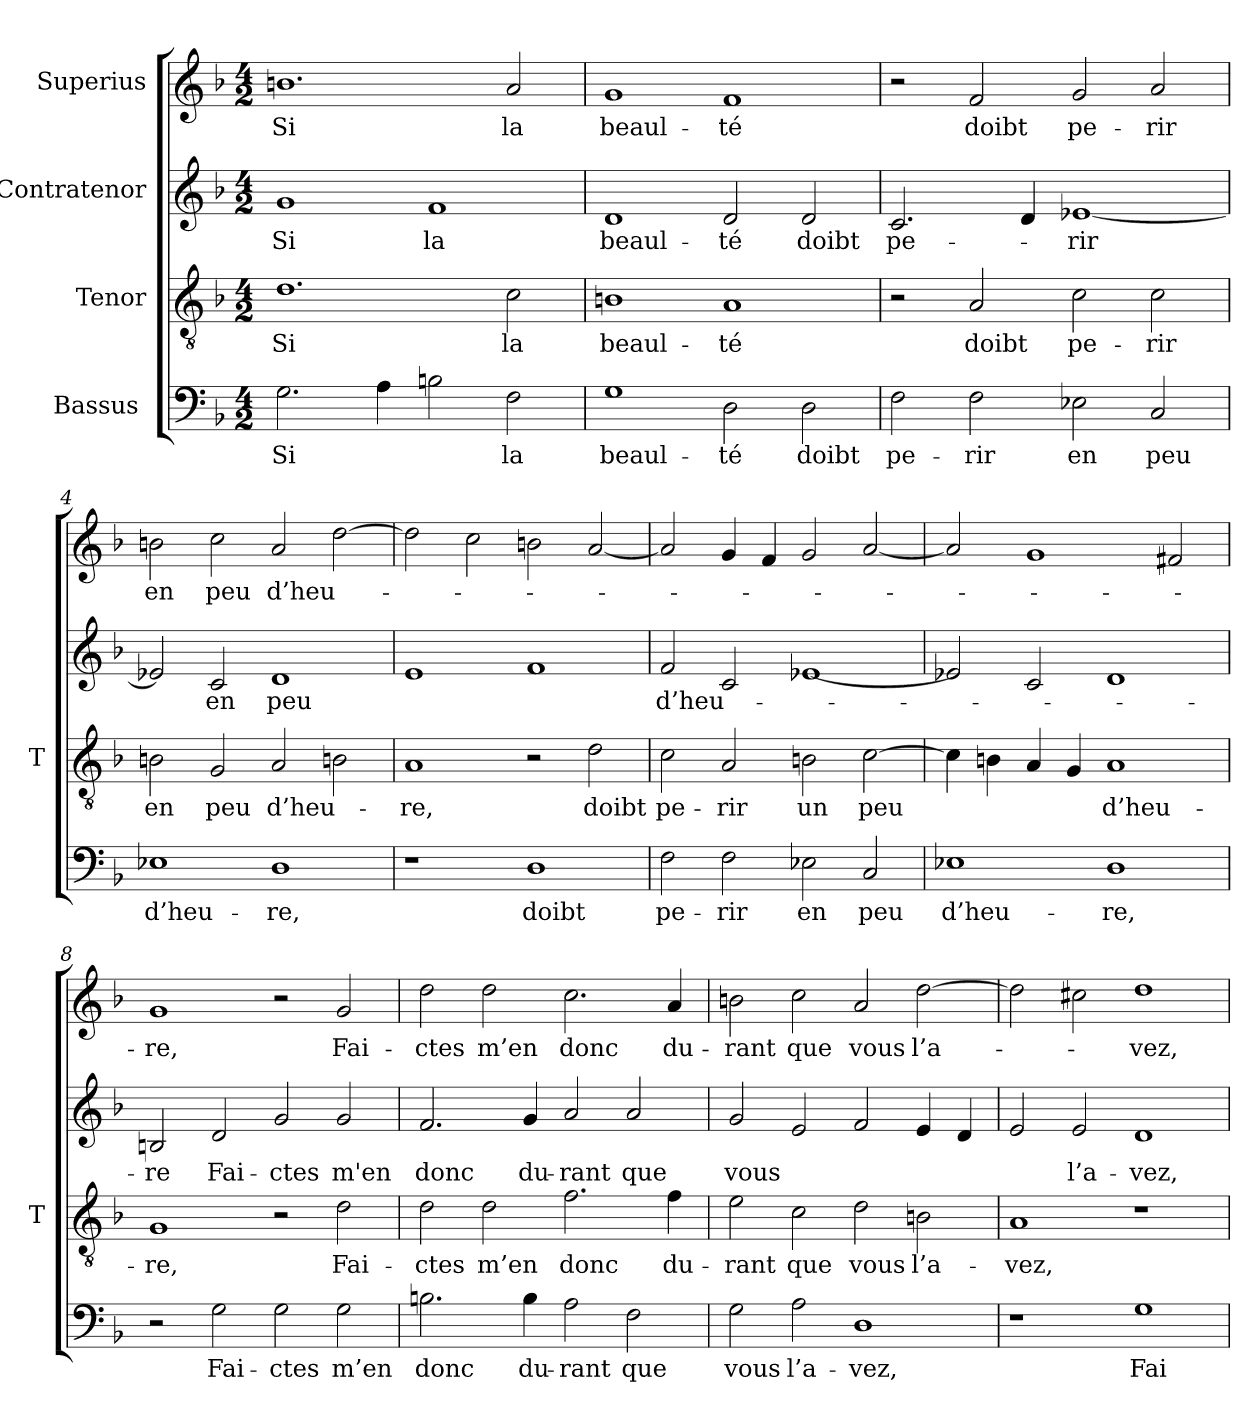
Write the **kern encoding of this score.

**kern	**text	**kern	**text	**kern	**text	**kern	**text
*part4	*part4	*part3	*part3	*part2	*part2	*part1	*part1
*staff4	*staff4	*staff3	*staff3	*staff2	*staff2	*staff1	*staff1
*I"Bassus 	*	*I"Tenor	*	*I"Contratenor	*	*I"Superius	*
*	*	*I'T	*	*	*	*	*
*clefF4	*	*clefGv2	*	*clefG2	*	*clefG2	*
*k[b-]	*	*k[b-]	*	*k[b-]	*	*k[b-]	*
*M4/2	*	*M4/2	*	*M4/2	*	*M4/2	*
=1	=1	=1	=1	=1	=1	=1	=1
2.G	-Si	1.d	-Si	1g	-Si	1.b	-Si
4A	.	.	.	.	.	.	.
2B	.	.	.	1f	-la	.	.
2F	-la	2c	-la	.	.	2a	-la
=2	=2	=2	=2	=2	=2	=2	=2
1G	beaul-	1Bn	beaul-	1d	beaul-	1g	beaul-
2D	-té	1A	-té	2d	-té	1f	-té
2D	-doibt	.	.	2d	-doibt	.	.
=3	=3	=3	=3	=3	=3	=3	=3
2F	pe-	2r	.	2.c	pe-	2r	.
2F	-rir	2A	-doibt	.	.	2f	-doibt
.	.	.	.	4d	.	.	.
2E-X	-en	2c	pe-	[1e-X	-rir	2g	pe-
2C	-peu	2c	-rir	.	.	2a	-rir
=4	=4	=4	=4	=4	=4	=4	=4
1E-X	d’heu-	2Bn	-en	2e-X]	.	2b	-en
.	.	2G	-peu	2c	-en	2cc	-peu
1D	-re,	2A	d’heu-	1d	-peu	2a	d’heu-
.	.	2Bn	.	.	.	[2dd	.
=5	=5	=5	=5	=5	=5	=5	=5
1r	.	1A	-re,	1e	.	2dd]	.
.	.	.	.	.	.	2cc	.
1D	-doibt	2r	.	1f	.	2b	.
.	.	2d	-doibt	.	.	[2a	.
=6	=6	=6	=6	=6	=6	=6	=6
2F	pe-	2c	pe-	2f	d’heu-	2a]	.
2F	-rir	2A	-rir	2c	.	4g	.
.	.	.	.	.	.	4f	.
2E-X	-en	2Bn	-un	[1e-X	.	2g	.
2C	-peu	[2c	-peu	.	.	[2a	.
=7	=7	=7	=7	=7	=7	=7	=7
1E-X	d’heu-	4c]	.	2e-X]	.	2a]	.
.	.	4Bn	.	.	.	.	.
.	.	4A	.	2c	.	1g	.
.	.	4G	.	.	.	.	.
1D	-re,	1A	d’heu-	1d	.	.	.
.	.	.	.	.	.	2f#X	.
=8	=8	=8	=8	=8	=8	=8	=8
2r	.	1G	-re,	2B	-re	1g	-re,
2G	Fai-	.	.	2d	Fai-	.	.
2G	-ctes	2r	.	2g	-ctes	2r	.
2G	-m’en	2d	Fai-	2g	-m'en	2g	Fai-
=9	=9	=9	=9	=9	=9	=9	=9
2.B	-donc	2d	-ctes	2.f	-donc	2dd	-ctes
.	.	2d	-m’en	.	.	2dd	-m’en
4B	du-	.	.	4g	du-	.	.
2A	-rant	2.f	-donc	2a	-rant	2.cc	-donc
2F	-que	.	.	2a	-que	.	.
.	.	4f	du-	.	.	4a	du-
=10	=10	=10	=10	=10	=10	=10	=10
2G	-vous	2e	-rant	2g	-vous	2b	-rant
2A	l’a-	2c	-que	2e	.	2cc	-que
1D	-vez,	2d	-vous	2f	.	2a	-vous
.	.	2Bn	l’a-	4e	.	[2dd	l’a-
.	.	.	.	4d	.	.	.
=11	=11	=11	=11	=11	=11	=11	=11
1r	.	1A	-vez,	2e	.	2dd]	.
.	.	.	.	2e	l’a-	2cc#X	.
1G	Fai-	1r	.	1d	-vez,	1dd	-vez,
=	=	=	=	=	=	=	=
*-	*-	*-	*-	*-	*-	*-	*-
